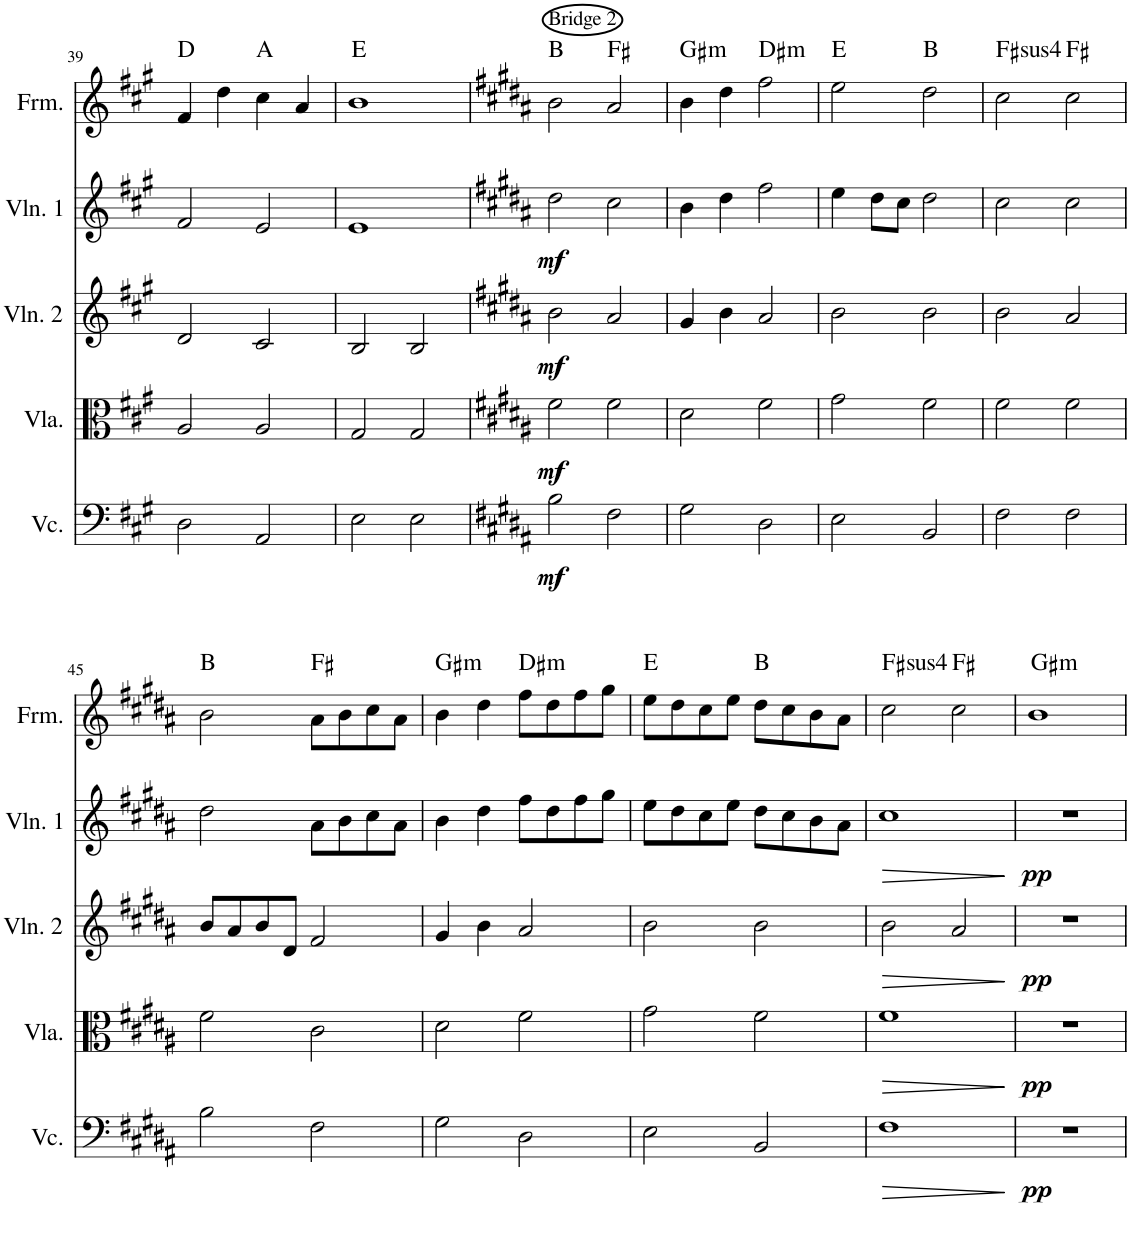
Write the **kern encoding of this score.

**kern	**dynam	**kern	**dynam	**kern	**dynam	**kern	**dynam	**kern	**harte
*part5	*part5	*part4	*part4	*part3	*part3	*part2	*part2	*part1	*part1
*staff5	*staff5	*staff4	*staff4	*staff3	*staff3	*staff2	*staff2	*staff1	*
*I"Violoncello	*	*I"Viola	*	*I"Violin 2	*	*I"Violin 1	*	*I"Form	*
*I'Vc.	*	*I'Vla.	*	*I'Vln. 2	*	*I'Vln. 1	*	*I'Frm.	*
!!LO:PB:g=z
*clefF4	*	*clefC3	*	*clefG2	*	*clefG2	*	*clefG2	*
*k[f#c#g#]	*	*k[f#c#g#]	*	*k[f#c#g#]	*	*k[f#c#g#]	*	*k[f#c#g#]	*
*M4/4	*	*M4/4	*	*M4/4	*	*M4/4	*	*M4/4	*
=39	=39	=39	=39	=39	=39	=39	=39	=39	=39
2D\	.	2A/	.	2d/	.	2f#/	.	4f#/	D:maj
.	.	.	.	.	.	.	.	4dd\	.
2AA/	.	2A/	.	2c#/	.	2e/	.	4cc#\	A:maj
.	.	.	.	.	.	.	.	4a/	.
=40	=40	=40	=40	=40	=40	=40	=40	=40	=40
2E\	.	2G#/	.	2B/	.	1e	.	1b	E:maj
2E\	.	2G#/	.	2B/	.	.	.	.	.
=41	=41	=41	=41	=41	=41	=41	=41	=41	=41
*k[f#c#g#d#a#]	*	*k[f#c#g#d#a#]	*	*k[f#c#g#d#a#]	*	*k[f#c#g#d#a#]	*	*k[f#c#g#d#a#]	*
!	!	!	!	!	!	!	!	!LO:TX:a:t=Bridge 2	!
!	!LO:DY:b	!	!LO:DY:b	!	!LO:DY:b	!	!LO:DY:b	!	!
2B\	mf	2f#\	mf	2b\	mf	2dd#\	mf	2b\	B:maj
2F#\	.	2f#\	.	2a#/	.	2cc#\	.	2a#/	F#:maj
=42	=42	=42	=42	=42	=42	=42	=42	=42	=42
!	!	!	!	!	!	!	!	!	!LO:H:kt=m
2G#\	.	2d#\	.	4g#/	.	4b\	.	4b\	G#:min
.	.	.	.	4b\	.	4dd#\	.	4dd#\	.
!	!	!	!	!	!	!	!	!	!LO:H:kt=m
2D#\	.	2f#\	.	2a#/	.	2ff#\	.	2ff#\	D#:min
=43	=43	=43	=43	=43	=43	=43	=43	=43	=43
2E\	.	2g#\	.	2b\	.	4ee\	.	2ee\	E:maj
.	.	.	.	.	.	8dd#\L	.	.	.
.	.	.	.	.	.	8cc#\J	.	.	.
2BB/	.	2f#\	.	2b\	.	2dd#\	.	2dd#\	B:maj
=44	=44	=44	=44	=44	=44	=44	=44	=44	=44
!	!	!	!	!	!	!	!	!	!LO:H:kt=4
2F#\	.	2f#\	.	2b\	.	2cc#\	.	2cc#\	F#:sus4
2F#\	.	2f#\	.	2a#/	.	2cc#\	.	2cc#\	F#:maj
!!LO:LB:g=z
=45	=45	=45	=45	=45	=45	=45	=45	=45	=45
2B\	.	2f#\	.	8b/L	.	2dd#\	.	2b\	B:maj
.	.	.	.	8a#/	.	.	.	.	.
.	.	.	.	8b/	.	.	.	.	.
.	.	.	.	8d#/J	.	.	.	.	.
2F#\	.	2c#\	.	2f#/	.	8a#\L	.	8a#\L	F#:maj
.	.	.	.	.	.	8b\	.	8b\	.
.	.	.	.	.	.	8cc#\	.	8cc#\	.
.	.	.	.	.	.	8a#\J	.	8a#\J	.
=46	=46	=46	=46	=46	=46	=46	=46	=46	=46
!	!	!	!	!	!	!	!	!	!LO:H:kt=m
2G#\	.	2d#\	.	4g#/	.	4b\	.	4b\	G#:min
.	.	.	.	4b\	.	4dd#\	.	4dd#\	.
!	!	!	!	!	!	!	!	!	!LO:H:kt=m
2D#\	.	2f#\	.	2a#/	.	8ff#\L	.	8ff#\L	D#:min
.	.	.	.	.	.	8dd#\	.	8dd#\	.
.	.	.	.	.	.	8ff#\	.	8ff#\	.
.	.	.	.	.	.	8gg#\J	.	8gg#\J	.
=47	=47	=47	=47	=47	=47	=47	=47	=47	=47
2E\	.	2g#\	.	2b\	.	8ee\L	.	8ee\L	E:maj
.	.	.	.	.	.	8dd#\	.	8dd#\	.
.	.	.	.	.	.	8cc#\	.	8cc#\	.
.	.	.	.	.	.	8ee\J	.	8ee\J	.
2BB/	.	2f#\	.	2b\	.	8dd#\L	.	8dd#\L	B:maj
.	.	.	.	.	.	8cc#\	.	8cc#\	.
.	.	.	.	.	.	8b\	.	8b\	.
.	.	.	.	.	.	8a#\J	.	8a#\J	.
=48	=48	=48	=48	=48	=48	=48	=48	=48	=48
!	!LO:HP:b	!	!LO:HP:b	!	!LO:HP:b	!	!LO:HP:b	!	!LO:H:kt=4
1F#	>	1f#	>	2b\	>	1cc#	>	2cc#\	F#:sus4
.	.	.	.	2a#/	.	.	.	2cc#\	F#:maj
.	]	.	]	.	]	.	]	.	.
=49	=49	=49	=49	=49	=49	=49	=49	=49	=49
!	!LO:DY:b	!	!LO:DY:b	!	!LO:DY:b	!	!LO:DY:b	!	!LO:H:kt=m
1r	pp	1r	pp	1r	pp	1r	pp	1b	G#:min
=	=	=	=	=	=	=	=	=	=
*-	*-	*-	*-	*-	*-	*-	*-	*-	*-
